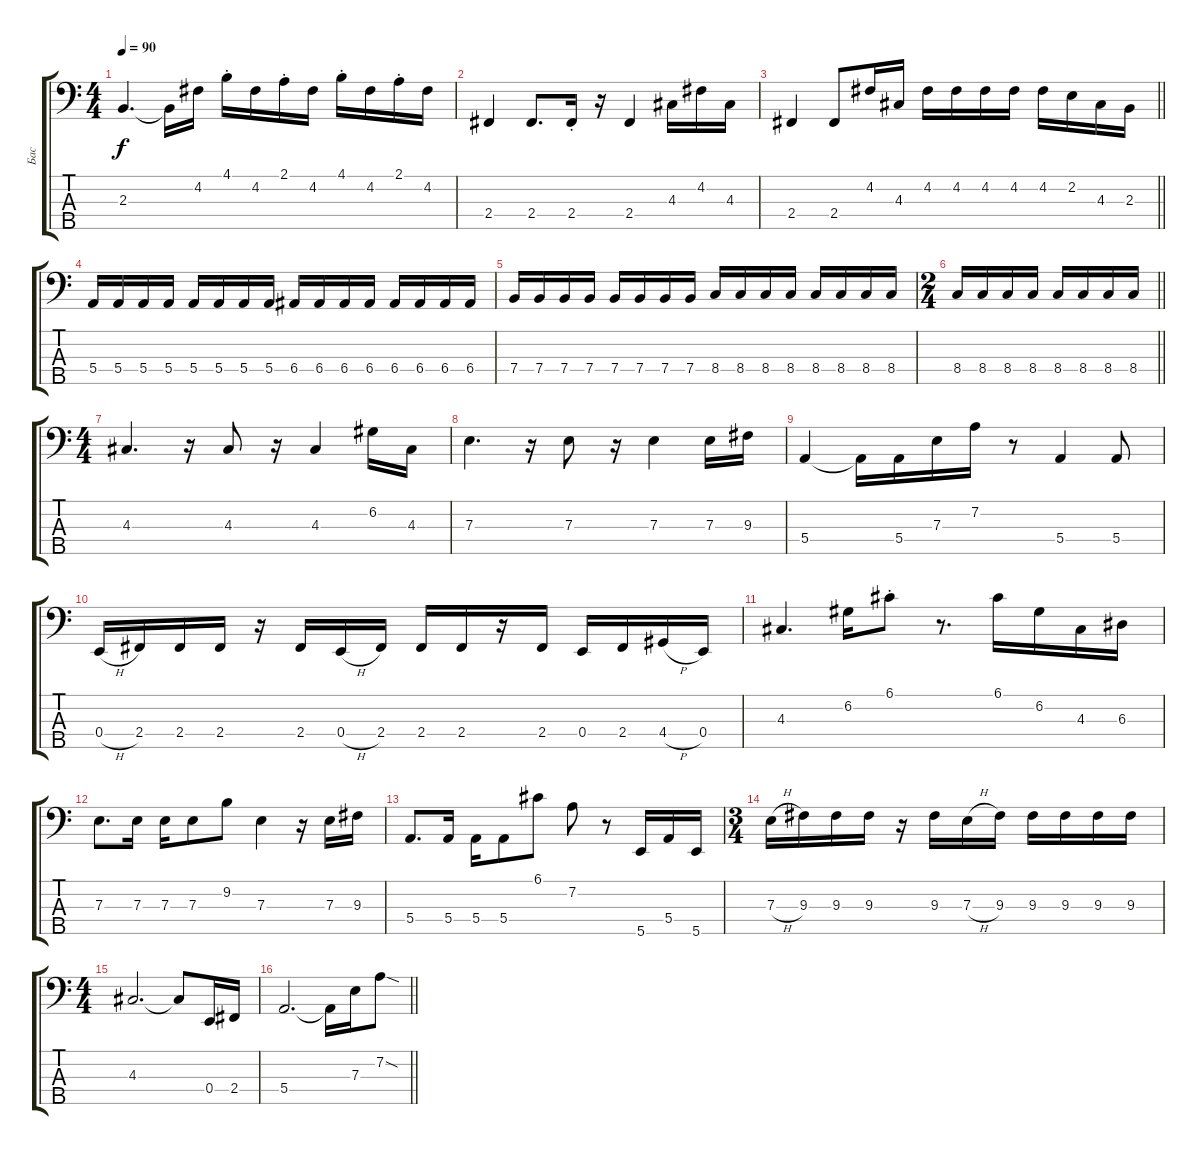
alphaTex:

\track ("Бас" "Бас") {instrument electricbassfinger}
\staff {score tabs}
\tuning (G2 D2 A1 E1 B0) {hide}
\ts (4 4)
\tempo 90
\clef f4
\ks c
2.3.4{d dy f} 2.3{t}.16 4.2.16 4.1{st}.16 4.2.16 2.1{st}.16 4.2.16 4.1{st}.16 4.2.16 2.1{st}.16 4.2.16 |
2.4.4 2.4.8{d} 2.4{st}.16 r.16 2.4.4 4.3.16 4.2.16 4.3.16 |
\barLineRight lightlight
2.4.4 2.4.8 4.2.16 4.3.16 4.2.16 4.2.16 4.2.16 4.2.16 4.2.16 2.2.16 4.3.16 2.3.16 |
5.4.16 5.4.16 5.4.16 5.4.16 5.4.16 5.4.16 5.4.16 5.4.16 6.4.16 6.4.16 6.4.16 6.4.16 6.4.16 6.4.16 6.4.16 6.4.16 |
7.4.16 7.4.16 7.4.16 7.4.16 7.4.16 7.4.16 7.4.16 7.4.16 8.4.16 8.4.16 8.4.16 8.4.16 8.4.16 8.4.16 8.4.16 8.4.16 |
\ts (2 4)
\barLineRight lightlight
8.4.16 8.4.16 8.4.16 8.4.16 8.4.16 8.4.16 8.4.16 8.4.16 |
\ts (4 4)
4.3.4{d} r.16 4.3.8 r.16 4.3.4 6.2.16 4.3.16 |
7.3.4{d} r.16 7.3.8 r.16 7.3.4 7.3.16 9.3.16 |
5.4.4 5.4{t}.16 5.4.16 7.3.16 7.2.16 r.8 5.4.4 5.4.8 |
0.4{h}.16 2.4.16 2.4.16 2.4.16 r.16 2.4.16 0.4{h}.16 2.4.16 2.4.16 2.4.16 r.16 2.4.16 0.4.16 2.4.16 4.4{h}.16 0.4.16 |
4.3.4{d} 6.2.16 6.1{st}.8 r.8{d} 6.1.16 6.2.16 4.3.16 6.3.16 |
7.3.8{d} 7.3.16 7.3.16 7.3.8 9.2.8 7.3.4 r.16 7.3.16 9.3.16 |
5.4.8{d} 5.4.16 5.4.16 5.4.8 6.1.8 7.2.8 r.8 5.5.16 5.4.16 5.5.16 |
\ts (3 4)
7.3{h}.16 9.3.16 9.3.16 9.3.16 r.16 9.3.16 7.3{h}.16 9.3.16 9.3.16 9.3.16 9.3.16 9.3.16 |
\ts (4 4)
4.3.2{d} 4.3{t}.8 0.4.16 2.4.16 |
\barLineRight lightlight
5.4.2{d} 5.4{t}.16 7.3.16 7.2{sod}.8
